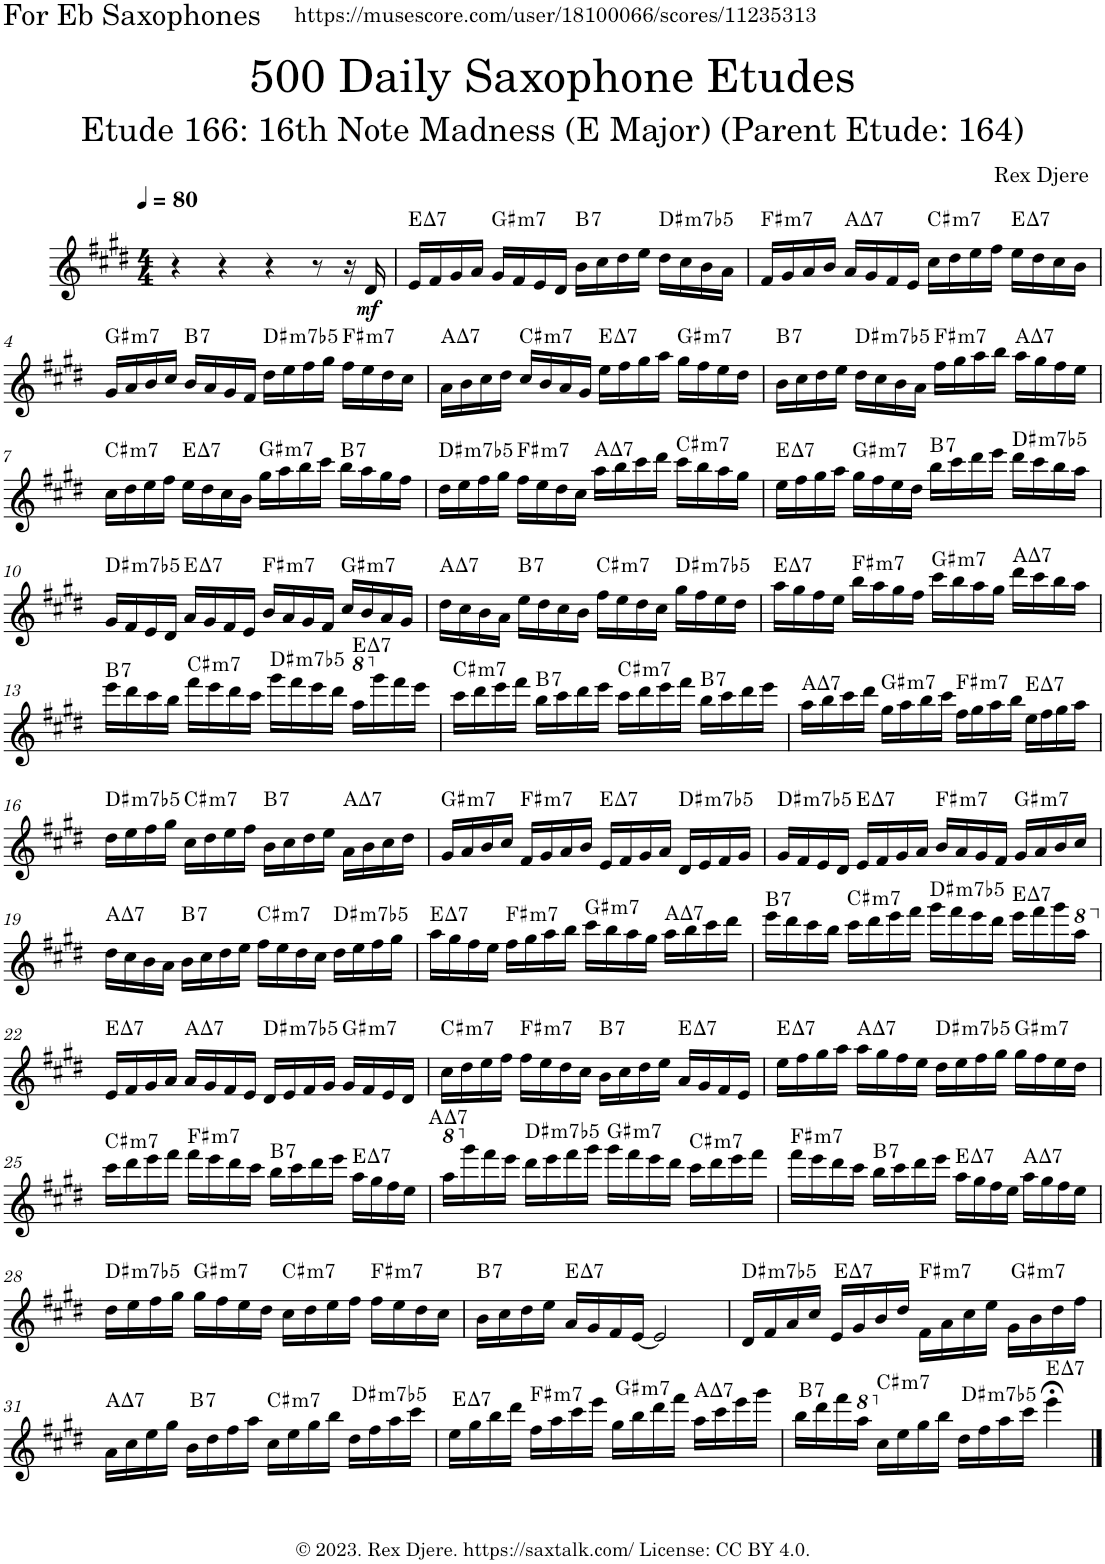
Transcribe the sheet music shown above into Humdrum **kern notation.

**kern	**dynam	**harte
*part1	*part1	*part1
*staff1	*staff1	*
*I"Alto Saxophone	*	*
*I'A. Sax.	*	*
*clefG2	*	*
*Trd5c9	*	*
*k[f#c#g#d#]	*	*
*M4/4	*	*
*MM80	*	*
=1	=1	=1
4r	.	.
4r	.	.
4r	.	.
8r	.	.
16r	.	.
!	!LO:DY:b	!
16d#/	mf	.
=2	=2	=2
!	!	!LO:H:kt=7
16e/LL	.	E:maj7
16f#/	.	.
16g#/	.	.
16a/JJ	.	.
!	!	!LO:H:kt=m7
16g#/LL	.	G#:min7
16f#/	.	.
16e/	.	.
16d#/JJ	.	.
!	!	!LO:H:kt=7
16b\LL	.	B:7
16cc#\	.	.
16dd#\	.	.
16ee\JJ	.	.
!	!	!LO:H:kt=m7b5
16dd#\LL	.	D#:hdim7
16cc#\	.	.
16b\	.	.
16a\JJ	.	.
=3	=3	=3
!	!	!LO:H:kt=m7
16f#/LL	.	F#:min7
16g#/	.	.
16a/	.	.
16b/JJ	.	.
!	!	!LO:H:kt=7
16a/LL	.	A:maj7
16g#/	.	.
16f#/	.	.
16e/JJ	.	.
!	!	!LO:H:kt=m7
16cc#\LL	.	C#:min7
16dd#\	.	.
16ee\	.	.
16ff#\JJ	.	.
!	!	!LO:H:kt=7
16ee\LL	.	E:maj7
16dd#\	.	.
16cc#\	.	.
16b\JJ	.	.
!!LO:LB:g=z
=4	=4	=4
!	!	!LO:H:kt=m7
16g#/LL	.	G#:min7
16a/	.	.
16b/	.	.
16cc#/JJ	.	.
!	!	!LO:H:kt=7
16b/LL	.	B:7
16a/	.	.
16g#/	.	.
16f#/JJ	.	.
!	!	!LO:H:kt=m7b5
16dd#\LL	.	D#:hdim7
16ee\	.	.
16ff#\	.	.
16gg#\JJ	.	.
!	!	!LO:H:kt=m7
16ff#\LL	.	F#:min7
16ee\	.	.
16dd#\	.	.
16cc#\JJ	.	.
=5	=5	=5
!	!	!LO:H:kt=7
16a\LL	.	A:maj7
16b\	.	.
16cc#\	.	.
16dd#\JJ	.	.
!	!	!LO:H:kt=m7
16cc#/LL	.	C#:min7
16b/	.	.
16a/	.	.
16g#/JJ	.	.
!	!	!LO:H:kt=7
16ee\LL	.	E:maj7
16ff#\	.	.
16gg#\	.	.
16aa\JJ	.	.
!	!	!LO:H:kt=m7
16gg#\LL	.	G#:min7
16ff#\	.	.
16ee\	.	.
16dd#\JJ	.	.
=6	=6	=6
!	!	!LO:H:kt=7
16b\LL	.	B:7
16cc#\	.	.
16dd#\	.	.
16ee\JJ	.	.
!	!	!LO:H:kt=m7b5
16dd#\LL	.	D#:hdim7
16cc#\	.	.
16b\	.	.
16a\JJ	.	.
!	!	!LO:H:kt=m7
16ff#\LL	.	F#:min7
16gg#\	.	.
16aa\	.	.
16bb\JJ	.	.
!	!	!LO:H:kt=7
16aa\LL	.	A:maj7
16gg#\	.	.
16ff#\	.	.
16ee\JJ	.	.
!!LO:LB:g=z
=7	=7	=7
!	!	!LO:H:kt=m7
16cc#\LL	.	C#:min7
16dd#\	.	.
16ee\	.	.
16ff#\JJ	.	.
!	!	!LO:H:kt=7
16ee\LL	.	E:maj7
16dd#\	.	.
16cc#\	.	.
16b\JJ	.	.
!	!	!LO:H:kt=m7
16gg#\LL	.	G#:min7
16aa\	.	.
16bb\	.	.
16ccc#\JJ	.	.
!	!	!LO:H:kt=7
16bb\LL	.	B:7
16aa\	.	.
16gg#\	.	.
16ff#\JJ	.	.
=8	=8	=8
!	!	!LO:H:kt=m7b5
16dd#\LL	.	D#:hdim7
16ee\	.	.
16ff#\	.	.
16gg#\JJ	.	.
!	!	!LO:H:kt=m7
16ff#\LL	.	F#:min7
16ee\	.	.
16dd#\	.	.
16cc#\JJ	.	.
!	!	!LO:H:kt=7
16aa\LL	.	A:maj7
16bb\	.	.
16ccc#\	.	.
16ddd#\JJ	.	.
!	!	!LO:H:kt=m7
16ccc#\LL	.	C#:min7
16bb\	.	.
16aa\	.	.
16gg#\JJ	.	.
=9	=9	=9
!	!	!LO:H:kt=7
16ee\LL	.	E:maj7
16ff#\	.	.
16gg#\	.	.
16aa\JJ	.	.
!	!	!LO:H:kt=m7
16gg#\LL	.	G#:min7
16ff#\	.	.
16ee\	.	.
16dd#\JJ	.	.
!	!	!LO:H:kt=7
16bb\LL	.	B:7
16ccc#\	.	.
16ddd#\	.	.
16eee\JJ	.	.
!	!	!LO:H:kt=m7b5
16ddd#\LL	.	D#:hdim7
16ccc#\	.	.
16bb\	.	.
16aa\JJ	.	.
!!LO:LB:g=z
=10	=10	=10
!	!	!LO:H:kt=m7b5
16g#/LL	.	D#:hdim7
16f#/	.	.
16e/	.	.
16d#/JJ	.	.
!	!	!LO:H:kt=7
16a/LL	.	E:maj7
16g#/	.	.
16f#/	.	.
16e/JJ	.	.
!	!	!LO:H:kt=m7
16b/LL	.	F#:min7
16a/	.	.
16g#/	.	.
16f#/JJ	.	.
!	!	!LO:H:kt=m7
16cc#/LL	.	G#:min7
16b/	.	.
16a/	.	.
16g#/JJ	.	.
=11	=11	=11
!	!	!LO:H:kt=7
16dd#\LL	.	A:maj7
16cc#\	.	.
16b\	.	.
16a\JJ	.	.
!	!	!LO:H:kt=7
16ee\LL	.	B:7
16dd#\	.	.
16cc#\	.	.
16b\JJ	.	.
!	!	!LO:H:kt=m7
16ff#\LL	.	C#:min7
16ee\	.	.
16dd#\	.	.
16cc#\JJ	.	.
!	!	!LO:H:kt=m7b5
16gg#\LL	.	D#:hdim7
16ff#\	.	.
16ee\	.	.
16dd#\JJ	.	.
=12	=12	=12
!	!	!LO:H:kt=7
16aa\LL	.	E:maj7
16gg#\	.	.
16ff#\	.	.
16ee\JJ	.	.
!	!	!LO:H:kt=m7
16bb\LL	.	F#:min7
16aa\	.	.
16gg#\	.	.
16ff#\JJ	.	.
!	!	!LO:H:kt=m7
16ccc#\LL	.	G#:min7
16bb\	.	.
16aa\	.	.
16gg#\JJ	.	.
!	!	!LO:H:kt=7
16ddd#\LL	.	A:maj7
16ccc#\	.	.
16bb\	.	.
16aa\JJ	.	.
!!LO:LB:g=z
=13	=13	=13
!	!	!LO:H:kt=7
16eee\LL	.	B:7
16ddd#\	.	.
16ccc#\	.	.
16bb\JJ	.	.
!	!	!LO:H:kt=m7
16fff#\LL	.	C#:min7
16eee\	.	.
16ddd#\	.	.
16ccc#\JJ	.	.
!	!	!LO:H:kt=m7b5
16ggg#\LL	.	D#:hdim7
16fff#\	.	.
16eee\	.	.
16ddd#\JJ	.	.
*8va	*	*
!	!	!LO:H:kt=7
16aaa\LL	.	E:maj7
*X8va	*	*
16ggg#\	.	.
16fff#\	.	.
16eee\JJ	.	.
=14	=14	=14
!	!	!LO:H:kt=m7
16ccc#\LL	.	C#:min7
16ddd#\	.	.
16eee\	.	.
16fff#\JJ	.	.
!	!	!LO:H:kt=7
16bb\LL	.	B:7
16ccc#\	.	.
16ddd#\	.	.
16eee\JJ	.	.
!	!	!LO:H:kt=m7
16ccc#\LL	.	C#:min7
16ddd#\	.	.
16eee\	.	.
16fff#\JJ	.	.
!	!	!LO:H:kt=7
16bb\LL	.	B:7
16ccc#\	.	.
16ddd#\	.	.
16eee\JJ	.	.
=15	=15	=15
!	!	!LO:H:kt=7
16aa\LL	.	A:maj7
16bb\	.	.
16ccc#\	.	.
16ddd#\JJ	.	.
!	!	!LO:H:kt=m7
16gg#\LL	.	G#:min7
16aa\	.	.
16bb\	.	.
16ccc#\JJ	.	.
!	!	!LO:H:kt=m7
16ff#\LL	.	F#:min7
16gg#\	.	.
16aa\	.	.
16bb\JJ	.	.
!	!	!LO:H:kt=7
16ee\LL	.	E:maj7
16ff#\	.	.
16gg#\	.	.
16aa\JJ	.	.
!!LO:LB:g=z
=16	=16	=16
!	!	!LO:H:kt=m7b5
16dd#\LL	.	D#:hdim7
16ee\	.	.
16ff#\	.	.
16gg#\JJ	.	.
!	!	!LO:H:kt=m7
16cc#\LL	.	C#:min7
16dd#\	.	.
16ee\	.	.
16ff#\JJ	.	.
!	!	!LO:H:kt=7
16b\LL	.	B:7
16cc#\	.	.
16dd#\	.	.
16ee\JJ	.	.
!	!	!LO:H:kt=7
16a\LL	.	A:maj7
16b\	.	.
16cc#\	.	.
16dd#\JJ	.	.
=17	=17	=17
!	!	!LO:H:kt=m7
16g#/LL	.	G#:min7
16a/	.	.
16b/	.	.
16cc#/JJ	.	.
!	!	!LO:H:kt=m7
16f#/LL	.	F#:min7
16g#/	.	.
16a/	.	.
16b/JJ	.	.
!	!	!LO:H:kt=7
16e/LL	.	E:maj7
16f#/	.	.
16g#/	.	.
16a/JJ	.	.
!	!	!LO:H:kt=m7b5
16d#/LL	.	D#:hdim7
16e/	.	.
16f#/	.	.
16g#/JJ	.	.
=18	=18	=18
!	!	!LO:H:kt=m7b5
16g#/LL	.	D#:hdim7
16f#/	.	.
16e/	.	.
16d#/JJ	.	.
!	!	!LO:H:kt=7
16e/LL	.	E:maj7
16f#/	.	.
16g#/	.	.
16a/JJ	.	.
!	!	!LO:H:kt=m7
16b/LL	.	F#:min7
16a/	.	.
16g#/	.	.
16f#/JJ	.	.
!	!	!LO:H:kt=m7
16g#/LL	.	G#:min7
16a/	.	.
16b/	.	.
16cc#/JJ	.	.
!!LO:LB:g=z
=19	=19	=19
!	!	!LO:H:kt=7
16dd#\LL	.	A:maj7
16cc#\	.	.
16b\	.	.
16a\JJ	.	.
!	!	!LO:H:kt=7
16b\LL	.	B:7
16cc#\	.	.
16dd#\	.	.
16ee\JJ	.	.
!	!	!LO:H:kt=m7
16ff#\LL	.	C#:min7
16ee\	.	.
16dd#\	.	.
16cc#\JJ	.	.
!	!	!LO:H:kt=m7b5
16dd#\LL	.	D#:hdim7
16ee\	.	.
16ff#\	.	.
16gg#\JJ	.	.
=20	=20	=20
!	!	!LO:H:kt=7
16aa\LL	.	E:maj7
16gg#\	.	.
16ff#\	.	.
16ee\JJ	.	.
!	!	!LO:H:kt=m7
16ff#\LL	.	F#:min7
16gg#\	.	.
16aa\	.	.
16bb\JJ	.	.
!	!	!LO:H:kt=m7
16ccc#\LL	.	G#:min7
16bb\	.	.
16aa\	.	.
16gg#\JJ	.	.
!	!	!LO:H:kt=7
16aa\LL	.	A:maj7
16bb\	.	.
16ccc#\	.	.
16ddd#\JJ	.	.
=21	=21	=21
!	!	!LO:H:kt=7
16eee\LL	.	B:7
16ddd#\	.	.
16ccc#\	.	.
16bb\JJ	.	.
!	!	!LO:H:kt=m7
16ccc#\LL	.	C#:min7
16ddd#\	.	.
16eee\	.	.
16fff#\JJ	.	.
!	!	!LO:H:kt=m7b5
16ggg#\LL	.	D#:hdim7
16fff#\	.	.
16eee\	.	.
16ddd#\JJ	.	.
!	!	!LO:H:kt=7
16eee\LL	.	E:maj7
16fff#\	.	.
16ggg#\	.	.
*8va	*	*
16aaa\JJ	.	.
!!LO:LB:g=z
=22	=22	=22
*X8va	*	*
!	!	!LO:H:kt=7
16e/LL	.	E:maj7
16f#/	.	.
16g#/	.	.
16a/JJ	.	.
!	!	!LO:H:kt=7
16a/LL	.	A:maj7
16g#/	.	.
16f#/	.	.
16e/JJ	.	.
!	!	!LO:H:kt=m7b5
16d#/LL	.	D#:hdim7
16e/	.	.
16f#/	.	.
16g#/JJ	.	.
!	!	!LO:H:kt=m7
16g#/LL	.	G#:min7
16f#/	.	.
16e/	.	.
16d#/JJ	.	.
=23	=23	=23
!	!	!LO:H:kt=m7
16cc#\LL	.	C#:min7
16dd#\	.	.
16ee\	.	.
16ff#\JJ	.	.
!	!	!LO:H:kt=m7
16ff#\LL	.	F#:min7
16ee\	.	.
16dd#\	.	.
16cc#\JJ	.	.
!	!	!LO:H:kt=7
16b\LL	.	B:7
16cc#\	.	.
16dd#\	.	.
16ee\JJ	.	.
!	!	!LO:H:kt=7
16a/LL	.	E:maj7
16g#/	.	.
16f#/	.	.
16e/JJ	.	.
=24	=24	=24
!	!	!LO:H:kt=7
16ee\LL	.	E:maj7
16ff#\	.	.
16gg#\	.	.
16aa\JJ	.	.
!	!	!LO:H:kt=7
16aa\LL	.	A:maj7
16gg#\	.	.
16ff#\	.	.
16ee\JJ	.	.
!	!	!LO:H:kt=m7b5
16dd#\LL	.	D#:hdim7
16ee\	.	.
16ff#\	.	.
16gg#\JJ	.	.
!	!	!LO:H:kt=m7
16gg#\LL	.	G#:min7
16ff#\	.	.
16ee\	.	.
16dd#\JJ	.	.
!!LO:LB:g=z
=25	=25	=25
!	!	!LO:H:kt=m7
16ccc#\LL	.	C#:min7
16ddd#\	.	.
16eee\	.	.
16fff#\JJ	.	.
!	!	!LO:H:kt=m7
16fff#\LL	.	F#:min7
16eee\	.	.
16ddd#\	.	.
16ccc#\JJ	.	.
!	!	!LO:H:kt=7
16bb\LL	.	B:7
16ccc#\	.	.
16ddd#\	.	.
16eee\JJ	.	.
!	!	!LO:H:kt=7
16aa\LL	.	E:maj7
16gg#\	.	.
16ff#\	.	.
16ee\JJ	.	.
=26	=26	=26
*8va	*	*
!	!	!LO:H:kt=7
16aaa\LL	.	A:maj7
*X8va	*	*
16ggg#\	.	.
16fff#\	.	.
16eee\JJ	.	.
!	!	!LO:H:kt=m7b5
16ddd#\LL	.	D#:hdim7
16eee\	.	.
16fff#\	.	.
16ggg#\JJ	.	.
!	!	!LO:H:kt=m7
16ggg#\LL	.	G#:min7
16fff#\	.	.
16eee\	.	.
16ddd#\JJ	.	.
!	!	!LO:H:kt=m7
16ccc#\LL	.	C#:min7
16ddd#\	.	.
16eee\	.	.
16fff#\JJ	.	.
=27	=27	=27
!	!	!LO:H:kt=m7
16fff#\LL	.	F#:min7
16eee\	.	.
16ddd#\	.	.
16ccc#\JJ	.	.
!	!	!LO:H:kt=7
16bb\LL	.	B:7
16ccc#\	.	.
16ddd#\	.	.
16eee\JJ	.	.
!	!	!LO:H:kt=7
16aa\LL	.	E:maj7
16gg#\	.	.
16ff#\	.	.
16ee\JJ	.	.
!	!	!LO:H:kt=7
16aa\LL	.	A:maj7
16gg#\	.	.
16ff#\	.	.
16ee\JJ	.	.
!!LO:LB:g=z
=28	=28	=28
!	!	!LO:H:kt=m7b5
16dd#\LL	.	D#:hdim7
16ee\	.	.
16ff#\	.	.
16gg#\JJ	.	.
!	!	!LO:H:kt=m7
16gg#\LL	.	G#:min7
16ff#\	.	.
16ee\	.	.
16dd#\JJ	.	.
!	!	!LO:H:kt=m7
16cc#\LL	.	C#:min7
16dd#\	.	.
16ee\	.	.
16ff#\JJ	.	.
!	!	!LO:H:kt=m7
16ff#\LL	.	F#:min7
16ee\	.	.
16dd#\	.	.
16cc#\JJ	.	.
=29	=29	=29
!	!	!LO:H:kt=7
16b\LL	.	B:7
16cc#\	.	.
16dd#\	.	.
16ee\JJ	.	.
!	!	!LO:H:kt=7
16a/LL	.	E:maj7
16g#/	.	.
16f#/	.	.
[16e/JJ	.	.
2e/]	.	.
=30	=30	=30
!	!	!LO:H:kt=m7b5
16d#/LL	.	D#:hdim7
16f#/	.	.
16a/	.	.
16cc#/JJ	.	.
!	!	!LO:H:kt=7
16e/LL	.	E:maj7
16g#/	.	.
16b/	.	.
16dd#/JJ	.	.
!	!	!LO:H:kt=m7
16f#\LL	.	F#:min7
16a\	.	.
16cc#\	.	.
16ee\JJ	.	.
!	!	!LO:H:kt=m7
16g#\LL	.	G#:min7
16b\	.	.
16dd#\	.	.
16ff#\JJ	.	.
!!LO:LB:g=z
=31	=31	=31
!	!	!LO:H:kt=7
16a\LL	.	A:maj7
16cc#\	.	.
16ee\	.	.
16gg#\JJ	.	.
!	!	!LO:H:kt=7
16b\LL	.	B:7
16dd#\	.	.
16ff#\	.	.
16aa\JJ	.	.
!	!	!LO:H:kt=m7
16cc#\LL	.	C#:min7
16ee\	.	.
16gg#\	.	.
16bb\JJ	.	.
!	!	!LO:H:kt=m7b5
16dd#\LL	.	D#:hdim7
16ff#\	.	.
16aa\	.	.
16ccc#\JJ	.	.
=32	=32	=32
!	!	!LO:H:kt=7
16ee\LL	.	E:maj7
16gg#\	.	.
16bb\	.	.
16ddd#\JJ	.	.
!	!	!LO:H:kt=m7
16ff#\LL	.	F#:min7
16aa\	.	.
16ccc#\	.	.
16eee\JJ	.	.
!	!	!LO:H:kt=m7
16gg#\LL	.	G#:min7
16bb\	.	.
16ddd#\	.	.
16fff#\JJ	.	.
!	!	!LO:H:kt=7
16aa\LL	.	A:maj7
16ccc#\	.	.
16eee\	.	.
16ggg#\JJ	.	.
=33	=33	=33
!	!	!LO:H:kt=7
16bb\LL	.	B:7
16ddd#\	.	.
16fff#\	.	.
*8va	*	*
16aaa\JJ	.	.
*X8va	*	*
!	!	!LO:H:kt=m7
16cc#\LL	.	C#:min7
16ee\	.	.
16gg#\	.	.
16bb\JJ	.	.
!	!	!LO:H:kt=m7b5
16dd#\LL	.	D#:hdim7
16ff#\	.	.
16aa\	.	.
16ccc#\JJ	.	.
!	!	!LO:H:kt=7
4eee;<\	.	E:maj7
==	==	==
*-	*-	*-
